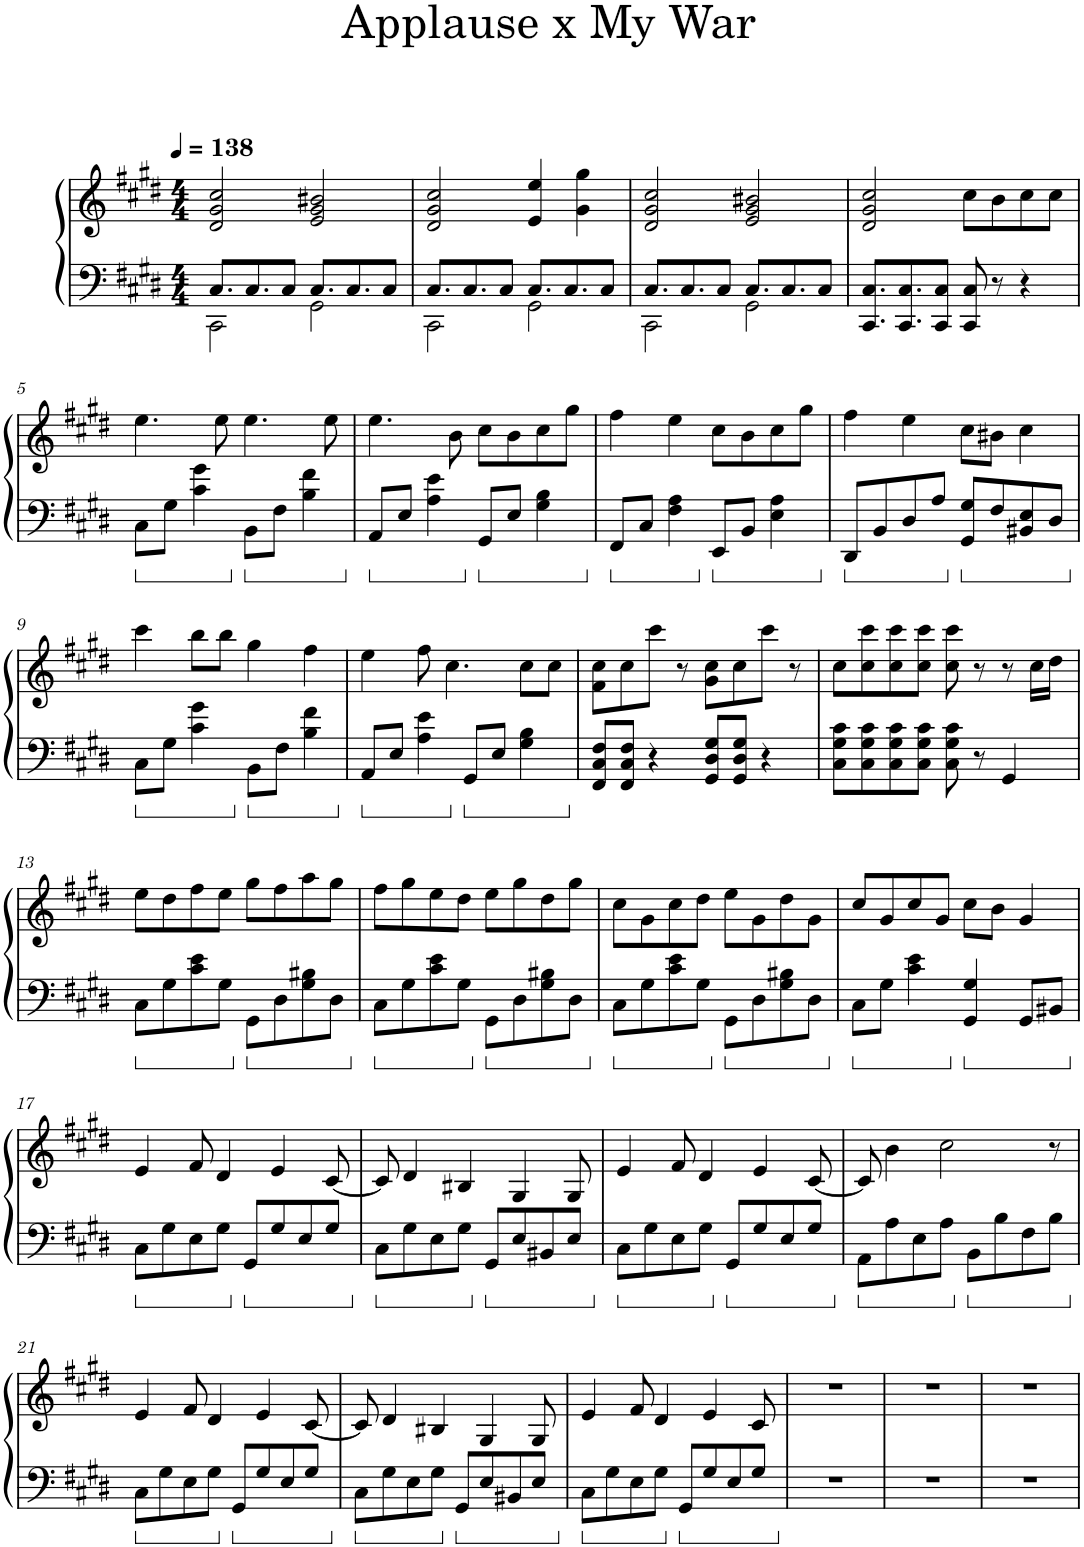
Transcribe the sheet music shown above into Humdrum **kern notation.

**kern	**kern
*part1	*part1
*staff2	*staff1
*I"Piano	*
*I'Pno.	*
*clefF4	*clefG2
*k[f#c#g#d#]	*k[f#c#g#d#]
*M4/4	*M4/4
*MM138	*MM138
=1	=1
*^	*
8.C#/L	2CC#\	2d#/ 2g#/ 2cc#/
8.C#/	.	.
8C#/J	.	.
8.C#/L	2GG#\	2e/ 2g#/ 2b#X/
8.C#/	.	.
8C#/J	.	.
=2	=2	=2
8.C#/L	2CC#\	2d#/ 2g#/ 2cc#/
8.C#/	.	.
8C#/J	.	.
8.C#/L	2GG#\	4e/ 4ee/
8.C#/	.	.
.	.	4g#\ 4gg#\
8C#/J	.	.
=3	=3	=3
8.C#/L	2CC#\	2d#/ 2g#/ 2cc#/
8.C#/	.	.
8C#/J	.	.
8.C#/L	2GG#\	2e/ 2g#/ 2b#X/
8.C#/	.	.
8C#/J	.	.
*v	*v	*
=4	=4
8.CC#/ 8.C#/L	2d#/ 2g#/ 2cc#/
8.CC#/ 8.C#/	.
8CC#/ 8C#/J	.
8CC#/ 8C#/	8cc#\L
8r	8b\
4r	8cc#\
.	8cc#\J
!!LO:LB:g=z
=5	=5
8C#\L	4.ee\
8G#\J	.
4c#\ 4g#\	.
.	8ee\
8BB\L	4.ee\
8F#\J	.
4B\ 4f#\	.
.	8ee\
=6	=6
8AA/L	4.ee\
8E/J	.
4A\ 4e\	.
.	8b\
8GG#/L	8cc#\L
8E/J	8b\
4G#\ 4B\	8cc#\
.	8gg#\J
=7	=7
8FF#/L	4ff#\
8C#/J	.
4F#\ 4A\	4ee\
8EE/L	8cc#\L
8BB/J	8b\
4E\ 4A\	8cc#\
.	8gg#\J
=8	=8
8DD#/L	4ff#\
8BB/	.
8D#/	4ee\
8A/J	.
8GG#/ 8G#/L	8cc#\L
8F#/	8b#X\J
8BB#X/ 8E/	4cc#\
8D#/J	.
!!LO:LB:g=z
=9	=9
8C#\L	4ccc#\
8G#\J	.
4c#\ 4g#\	8bb\L
.	8bb\J
8BB\L	4gg#\
8F#\J	.
4B\ 4f#\	4ff#\
=10	=10
8AA/L	4ee\
8E/J	.
4A\ 4e\	8ff#\
.	4.cc#\
8GG#/L	.
8E/J	.
4G#\ 4B\	8cc#\L
.	8cc#\J
=11	=11
8FF#/ 8C#/ 8F#/L	8f#\ 8cc#\L
8FF#/ 8C#/ 8F#/J	8cc#\
4r	8ccc#\J
.	8r
8GG#/ 8D#/ 8G#/L	8g#\ 8cc#\L
8GG#/ 8D#/ 8G#/J	8cc#\
4r	8ccc#\J
.	8r
=12	=12
8C#\ 8G#\ 8c#\L	8cc#\L
8C#\ 8G#\ 8c#\	8cc#\ 8ccc#\
8C#\ 8G#\ 8c#\	8cc#\ 8ccc#\
8C#\ 8G#\ 8c#\J	8cc#\ 8ccc#\J
8C#\ 8G#\ 8c#\	8cc#\ 8ccc#\
8r	8r
4GG#/	8r
.	16cc#\LL
.	16dd#\JJ
!!LO:LB:g=z
=13	=13
8C#\L	8ee\L
8G#\	8dd#\
8c#\ 8e\	8ff#\
8G#\J	8ee\J
8GG#\L	8gg#\L
8D#\	8ff#\
8G#\ 8B#X\	8aa\
8D#\J	8gg#\J
=14	=14
8C#\L	8ff#\L
8G#\	8gg#\
8c#\ 8e\	8ee\
8G#\J	8dd#\J
8GG#\L	8ee\L
8D#\	8gg#\
8G#\ 8B#X\	8dd#\
8D#\J	8gg#\J
=15	=15
8C#\L	8cc#\L
8G#\	8g#\
8c#\ 8e\	8cc#\
8G#\J	8dd#\J
8GG#\L	8ee\L
8D#\	8g#\
8G#\ 8B#X\	8dd#\
8D#\J	8g#\J
=16	=16
8C#\L	8cc#/L
8G#\J	8g#/
4c#\ 4e\	8cc#/
.	8g#/J
4GG#/ 4G#/	8cc#\L
.	8b\J
8GG#/L	4g#/
8BB#X/J	.
!!LO:LB:g=z
=17	=17
8C#\L	4e/
8G#\	.
8E\	8f#/
8G#\J	4d#/
8GG#/L	.
8G#/	4e/
8E/	.
8G#/J	[8c#/
=18	=18
8C#\L	8c#/]
8G#\	4d#/
8E\	.
8G#\J	4B#X/
8GG#/L	.
8E/	4G#/
8BB#X/	.
8E/J	8G#/
=19	=19
8C#\L	4e/
8G#\	.
8E\	8f#/
8G#\J	4d#/
8GG#/L	.
8G#/	4e/
8E/	.
8G#/J	[8c#/
=20	=20
8AA\L	8c#/]
8A\	4b\
8E\	.
8A\J	2cc#\
8BB\L	.
8B\	.
8F#\	.
8B\J	8r
!!LO:LB:g=z
=21	=21
8C#\L	4e/
8G#\	.
8E\	8f#/
8G#\J	4d#/
8GG#/L	.
8G#/	4e/
8E/	.
8G#/J	[8c#/
=22	=22
8C#\L	8c#/]
8G#\	4d#/
8E\	.
8G#\J	4B#X/
8GG#/L	.
8E/	4G#/
8BB#X/	.
8E/J	8G#/
=23	=23
8C#\L	4e/
8G#\	.
8E\	8f#/
8G#\J	4d#/
8GG#/L	.
8G#/	4e/
8E/	.
8G#/J	8c#/
=24	=24
1r	1r
=25	=25
1r	1r
=26	=26
1r	1r
=	=
*-	*-
